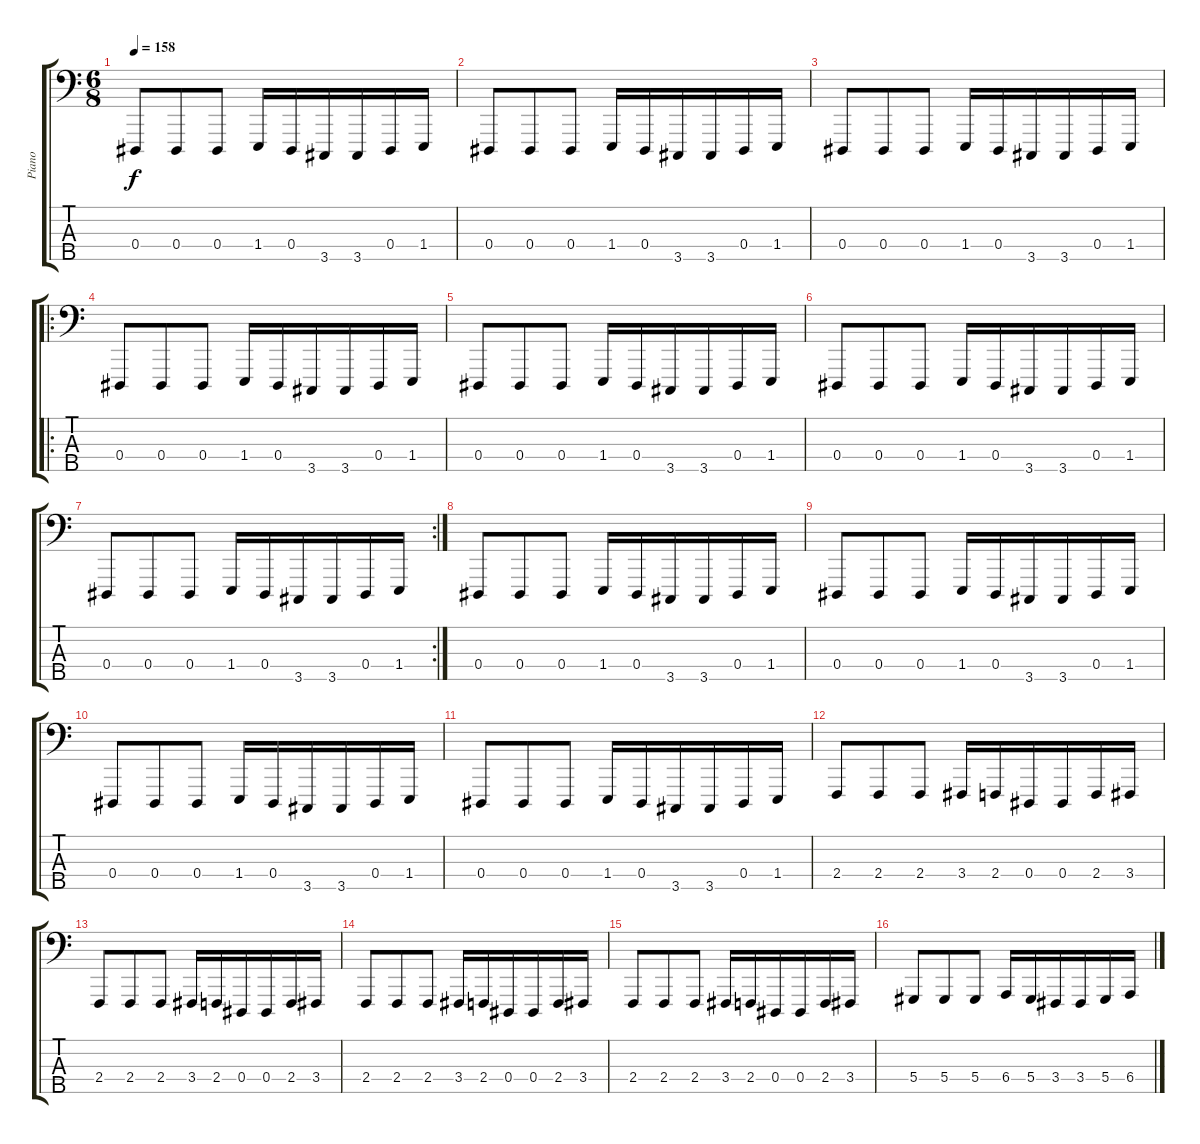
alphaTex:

\track ("Piano" "Piano") {instrument brightacousticpiano}
\staff {score tabs}
\tuning (Gb2 Db2 Ab1 Eb1 Bb0) {hide}
\ts (6 8)
\tempo 158
\clef f4
\ks c
0.4.8{dy f} 0.4.8 0.4.8 1.4.16 0.4.16 3.5.16 3.5.16 0.4.16 1.4.16 |
0.4.8 0.4.8 0.4.8 1.4.16 0.4.16 3.5.16 3.5.16 0.4.16 1.4.16 |
0.4.8 0.4.8 0.4.8 1.4.16 0.4.16 3.5.16 3.5.16 0.4.16 1.4.16 |
\ro
\section ("" " ")
0.4.8 0.4.8 0.4.8 1.4.16 0.4.16 3.5.16 3.5.16 0.4.16 1.4.16 |
0.4.8 0.4.8 0.4.8 1.4.16 0.4.16 3.5.16 3.5.16 0.4.16 1.4.16 |
0.4.8 0.4.8 0.4.8 1.4.16 0.4.16 3.5.16 3.5.16 0.4.16 1.4.16 |
\rc 2
0.4.8 0.4.8 0.4.8 1.4.16 0.4.16 3.5.16 3.5.16 0.4.16 1.4.16 |
0.4.8 0.4.8 0.4.8 1.4.16 0.4.16 3.5.16 3.5.16 0.4.16 1.4.16 |
0.4.8 0.4.8 0.4.8 1.4.16 0.4.16 3.5.16 3.5.16 0.4.16 1.4.16 |
0.4.8 0.4.8 0.4.8 1.4.16 0.4.16 3.5.16 3.5.16 0.4.16 1.4.16 |
0.4.8 0.4.8 0.4.8 1.4.16 0.4.16 3.5.16 3.5.16 0.4.16 1.4.16 |
2.4.8 2.4.8 2.4.8 3.4.16 2.4.16 0.4.16 0.4.16 2.4.16 3.4.16 |
2.4.8 2.4.8 2.4.8 3.4.16 2.4.16 0.4.16 0.4.16 2.4.16 3.4.16 |
2.4.8 2.4.8 2.4.8 3.4.16 2.4.16 0.4.16 0.4.16 2.4.16 3.4.16 |
2.4.8 2.4.8 2.4.8 3.4.16 2.4.16 0.4.16 0.4.16 2.4.16 3.4.16 |
5.4.8 5.4.8 5.4.8 6.4.16 5.4.16 3.4.16 3.4.16 5.4.16 6.4.16
